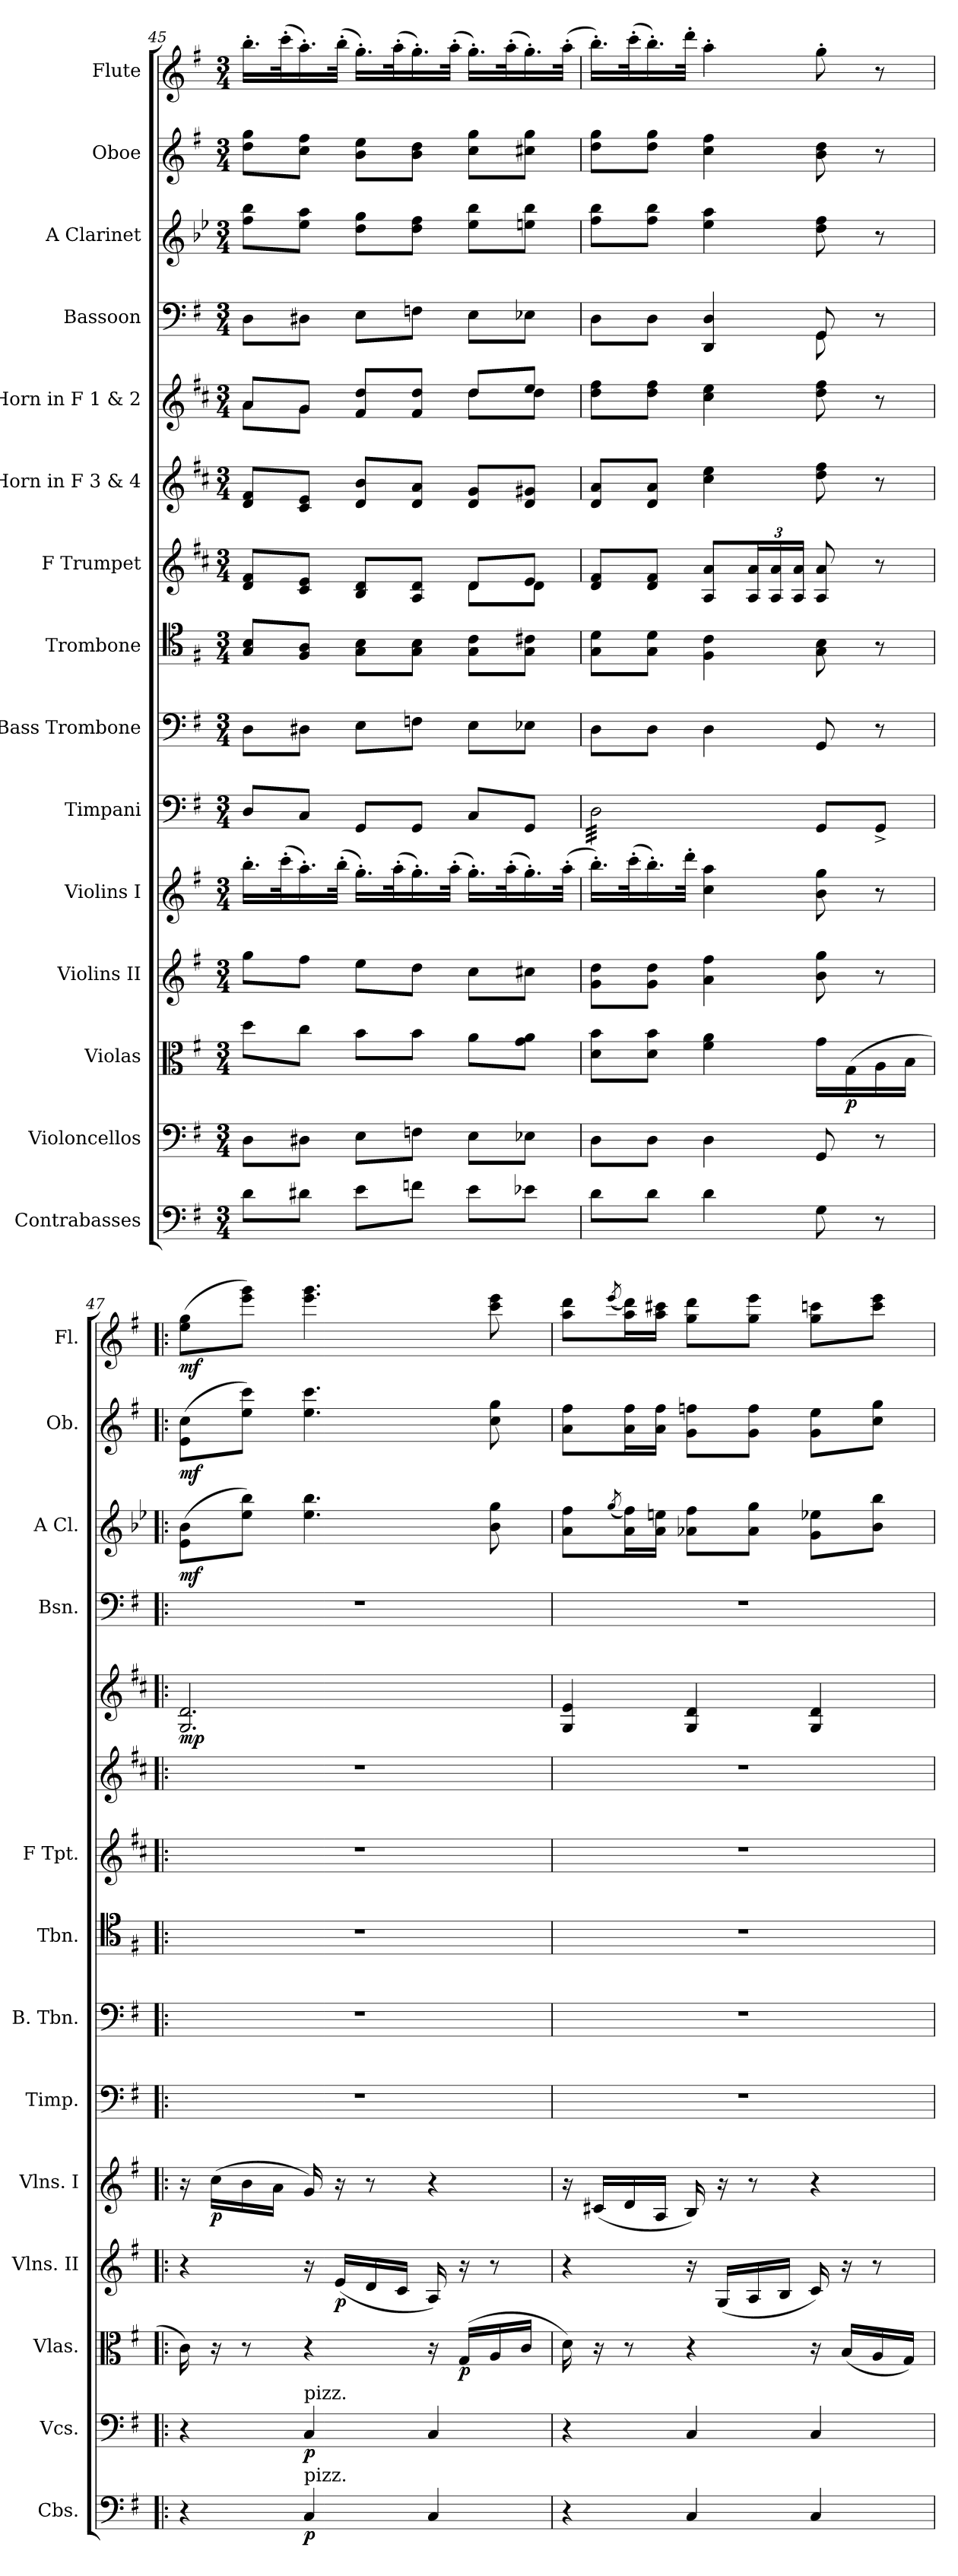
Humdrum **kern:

**kern	**dynam	**kern	**dynam	**kern	**dynam	**kern	**dynam	**kern	**dynam	**kern	**kern	**kern	**kern	**kern	**kern	**dynam	**kern	**kern	**dynam	**kern	**dynam	**kern	**dynam
*part15	*part15	*part14	*part14	*part13	*part13	*part12	*part12	*part11	*part11	*part10	*part9	*part8	*part7	*part6	*part5	*part5	*part4	*part3	*part3	*part2	*part2	*part1	*part1
*staff15	*staff15	*staff14	*staff14	*staff13	*staff13	*staff12	*staff12	*staff11	*staff11	*staff10	*staff9	*staff8	*staff7	*staff6	*staff5	*staff5	*staff4	*staff3	*staff3	*staff2	*staff2	*staff1	*staff1
*I"Contrabasses	*	*I"Violoncellos	*	*I"Violas	*	*I"Violins II	*	*I"Violins I	*	*I"Timpani	*I"Bass Trombone	*I"Trombone	*I"F Trumpet	*I"Horn in F 3 &amp; 4	*I"Horn in F 1 &amp; 2	*	*I"Bassoon	*I"A Clarinet	*	*I"Oboe	*	*I"Flute	*
*I'Cbs.	*	*I'Vcs.	*	*I'Vlas.	*	*I'Vlns. II	*	*I'Vlns. I	*	*I'Timp.	*I'B. Tbn.	*I'Tbn.	*I'F Tpt.	*	*	*	*I'Bsn.	*I'A Cl.	*	*I'Ob.	*	*I'Fl.	*
*clefF4	*	*clefF4	*	*clefC3	*	*clefG2	*	*clefG2	*	*clefF4	*clefF4	*clefC4	*clefG2	*clefG2	*clefG2	*	*clefF4	*clefG2	*	*clefG2	*	*clefG2	*
*ITrd7c12	*	*	*	*	*	*	*	*	*	*	*	*	*ITrd-3c-5	*ITrd4c7	*ITrd4c7	*	*	*ITrd2c3	*	*	*	*	*
*k[f#]	*	*k[f#]	*	*k[f#]	*	*k[f#]	*	*k[f#]	*	*k[f#]	*k[f#]	*k[f#]	*k[f#]	*k[f#]	*k[f#]	*	*k[f#]	*k[f#]	*	*k[f#]	*	*k[f#]	*
*M3/4	*	*M3/4	*	*M3/4	*	*M3/4	*	*M3/4	*	*M3/4	*M3/4	*M3/4	*M3/4	*M3/4	*M3/4	*	*M3/4	*M3/4	*	*M3/4	*	*M3/4	*
=45	=45	=45	=45	=45	=45	=45	=45	=45	=45	=45	=45	=45	=45	=45	=45	=45	=45	=45	=45	=45	=45	=45	=45
*	*	*	*	*	*	*	*	*	*	*	*	*	*^	*	*^	*	*	*	*	*	*	*	*
8D\L	.	8D\L	.	8dd\L	.	8gg\L	.	16.bb'\LL	.	8D/L	8D\L	8G/ 8B/L	8g/ 8b/L	2ryy	8G/ 8B/L	8d/L	8d\L	.	8D\L	8dd\ 8gg\L	.	8dd\ 8gg\L	.	16.bb'\LL	.
.	.	.	.	.	.	.	.	(>32ccc'\K	.	.	.	.	.	.	.	.	.	.	.	.	.	.	.	(>32ccc'\K	.
8D#X\J	.	8D#X\J	.	8cc\J	.	8ff#\J	.	16.aa'\)	.	8C/J	8D#X\J	8F#/ 8A/J	8f#/ 8a/J	.	8F#/ 8A/J	8c/J	8c\J	.	8D#X\J	8cc\ 8ff#\J	.	8cc\ 8ff#\J	.	16.aa'\)	.
.	.	.	.	.	.	.	.	(>32bb'\JJk	.	.	.	.	.	.	.	.	.	.	.	.	.	.	.	(>32bb'\JJk	.
8E\L	.	8E\L	.	8b\L	.	8ee\L	.	16.gg'\LL)	.	8GG/L	8E\L	8G\ 8B\L	8e/ 8g/L	.	8G/ 8e/L	8B/ 8g/L	4ryy	.	8E\L	8b\ 8ee\L	.	8b\ 8ee\L	.	16.gg'\LL)	.
.	.	.	.	.	.	.	.	(>32aa'\K	.	.	.	.	.	.	.	.	.	.	.	.	.	.	.	(>32aa'\K	.
8Fn\J	.	8Fn\J	.	8b\J	.	8dd\J	.	16.gg'\)	.	8GG/J	8Fn\J	8G\ 8B\J	8d/ 8g/J	.	8G/ 8d/J	8B/ 8g/J	.	.	8Fn\J	8b\ 8dd\J	.	8b\ 8dd\J	.	16.gg'\)	.
.	.	.	.	.	.	.	.	(>32aa'\JJk	.	.	.	.	.	.	.	.	.	.	.	.	.	.	.	(>32aa'\JJk	.
8E\L	.	8E\L	.	8a\L	.	8cc\L	.	16.gg'\LL)	.	8C/L	8E\L	8G\ 8c\L	8g/L	8g\L	8G/ 8c/L	8g/L	8g\L	.	8E\L	8cc\ 8gg\L	.	8cc\ 8gg\L	.	16.gg'\LL)	.
.	.	.	.	.	.	.	.	(>32aa'\K	.	.	.	.	.	.	.	.	.	.	.	.	.	.	.	(>32aa'\K	.
8E-X\J	.	8E-X\J	.	8g\ 8a\J	.	8cc#X\J	.	16.gg'\)	.	8GG/J	8E-X\J	8G\ 8c#X\J	8a/J	8g\J	8G/ 8c#X/J	8a/J	8g\J	.	8E-X\J	8cc#X\ 8gg\J	.	8cc#X\ 8gg\J	.	16.gg'\)	.
.	.	.	.	.	.	.	.	(>32aa'\JJk	.	.	.	.	.	.	.	.	.	.	.	.	.	.	.	(>32aa'\JJk	.
*	*	*	*	*	*	*	*	*	*	*	*	*	*v	*v	*	*v	*v	*	*	*	*	*	*	*	*
!!LO:PB:g=z
=46	=46	=46	=46	=46	=46	=46	=46	=46	=46	=46	=46	=46	=46	=46	=46	=46	=46	=46	=46	=46	=46	=46	=46
*	*	*	*	*	*	*	*	*	*	*	*	*	*	*	*	*	*^	*	*	*	*	*	*
*	*	*	*	*	*	*	*	*	*	*tremolo	*	*	*	*	*	*	*	*	*	*	*	*	*	*
8D\L	.	8D\L	.	8d\ 8b\L	.	8g\ 8dd\L	.	16.bb'\LL)	.	32D\LLL	8D\L	8G\ 8d\L	8g/ 8b/L	8G/ 8d/L	8g\ 8b\L	.	8D\L	2ryy	8dd\ 8gg\L	.	8dd\ 8gg\L	.	16.bb'\LL)	.
.	.	.	.	.	.	.	.	.	.	32D\	.	.	.	.	.	.	.	.	.	.	.	.	.	.
.	.	.	.	.	.	.	.	.	.	32D\	.	.	.	.	.	.	.	.	.	.	.	.	.	.
.	.	.	.	.	.	.	.	(>32ccc'\K	.	32D\	.	.	.	.	.	.	.	.	.	.	.	.	(>32ccc'\K	.
8D\J	.	8D\J	.	8d\ 8b\J	.	8g\ 8dd\J	.	16.bb'\)	.	32D\	8D\J	8G\ 8d\J	8g/ 8b/J	8G/ 8d/J	8g\ 8b\J	.	8D\J	.	8dd\ 8gg\J	.	8dd\ 8gg\J	.	16.bb'\)	.
.	.	.	.	.	.	.	.	.	.	32D\	.	.	.	.	.	.	.	.	.	.	.	.	.	.
.	.	.	.	.	.	.	.	.	.	32D\	.	.	.	.	.	.	.	.	.	.	.	.	.	.
.	.	.	.	.	.	.	.	32ddd'\JJk	.	32D\	.	.	.	.	.	.	.	.	.	.	.	.	32ddd'\JJk	.
4D\	.	4D\	.	4f#\ 4a\	.	4a\ 4ff#\	.	4cc\ 4aa\	.	32D\	4D\	4F#\ 4c\	8d/ 8dd/L	4f#\ 4a\	4f#\ 4a\	.	4DD/ 4D/	.	4cc\ 4ff#\	.	4cc\ 4ff#\	.	4aa'\	.
.	.	.	.	.	.	.	.	.	.	32D\	.	.	.	.	.	.	.	.	.	.	.	.	.	.
.	.	.	.	.	.	.	.	.	.	32D\	.	.	.	.	.	.	.	.	.	.	.	.	.	.
.	.	.	.	.	.	.	.	.	.	32D\	.	.	.	.	.	.	.	.	.	.	.	.	.	.
*	*	*	*	*	*	*	*	*	*	*	*	*	*Xbrackettup	*	*	*	*	*	*	*	*	*	*	*
.	.	.	.	.	.	.	.	.	.	32D\	.	.	24d/ 24dd/L	.	.	.	.	.	.	.	.	.	.	.
.	.	.	.	.	.	.	.	.	.	32D\	.	.	.	.	.	.	.	.	.	.	.	.	.	.
.	.	.	.	.	.	.	.	.	.	.	.	.	24d/ 24dd/	.	.	.	.	.	.	.	.	.	.	.
.	.	.	.	.	.	.	.	.	.	32D\	.	.	.	.	.	.	.	.	.	.	.	.	.	.
.	.	.	.	.	.	.	.	.	.	.	.	.	24d/ 24dd/JJ	.	.	.	.	.	.	.	.	.	.	.
.	.	.	.	.	.	.	.	.	.	32D\JJJ	.	.	.	.	.	.	.	.	.	.	.	.	.	.
*	*	*	*	*	*	*	*	*	*	*Xtremolo	*	*	*	*	*	*	*	*	*	*	*	*	*	*
8GG\	.	8GG/	.	16g\LL	.	8b\ 8gg\	.	8b\ 8gg\	.	8GG/L	8GG/	8G\ 8B\	8d/ 8dd/	8g\ 8b\	8g\ 8b\	.	8GG/	8GG\	8b\ 8dd\	.	8b\ 8dd\	.	8gg'\	.
!	!	!	!	!	!LO:DY:b	!	!	!	!	!	!	!	!	!	!	!	!	!	!	!	!	!	!	!
.	.	.	.	(>16G\	p	.	.	.	.	.	.	.	.	.	.	.	.	.	.	.	.	.	.	.
8r	.	8r	.	16A\	.	8r	.	8r	.	8GG^/J	8r	8r	8r	8r	8r	.	8r	8ryy	8r	.	8r	.	8r	.
.	.	.	.	16B\JJ	.	.	.	.	.	.	.	.	.	.	.	.	.	.	.	.	.	.	.	.
*	*	*	*	*	*	*	*	*	*	*	*	*	*	*	*	*	*v	*v	*	*	*	*	*	*
=47!|:	=47!|:	=47!|:	=47!|:	=47!|:	=47!|:	=47!|:	=47!|:	=47!|:	=47!|:	=47!|:	=47!|:	=47!|:	=47!|:	=47!|:	=47!|:	=47!|:	=47!|:	=47!|:	=47!|:	=47!|:	=47!|:	=47!|:	=47!|:
!	!	!	!	!	!	!	!	!	!	!	!	!	!	!	!	!LO:DY:b	!	!	!LO:DY:b	!	!LO:DY:b	!	!LO:DY:b
4r	.	4r	.	16c\)	.	4r	.	16r	.	2.r	2.r	2.r	2.r	2.r	2.C/ 2.G/	mp	2.r	(>8c\ 8g\L	mf	(>8e\ 8cc\L	mf	(>8ee\ 8gg\L	mf
!	!	!	!	!	!	!	!	!	!LO:DY:b	!	!	!	!	!	!	!	!	!	!	!	!	!	!
.	.	.	.	16r	.	.	.	(>16cc\LL	p	.	.	.	.	.	.	.	.	.	.	.	.	.	.
.	.	.	.	8r	.	.	.	16b\	.	.	.	.	.	.	.	.	.	8cc\ 8gg\J)	.	8ee\ 8ccc\J)	.	8eee\ 8ggg\J)	.
.	.	.	.	.	.	.	.	16a\JJ	.	.	.	.	.	.	.	.	.	.	.	.	.	.	.
!	!	!LO:TX:a:t=pizz.	!	!	!	!	!	!	!	!	!	!	!	!	!	!	!	!	!	!	!	!	!
!LO:TX:a:t=pizz.	!	!	!	!	!	!	!	!	!	!	!	!	!	!	!	!	!	!	!	!	!	!	!
!	!LO:DY:b	!	!LO:DY:b	!	!	!	!	!	!	!	!	!	!	!	!	!	!	!	!	!	!	!	!
4CC/	p	4C/	p	4r	.	16r	.	16g/)	.	.	.	.	.	.	.	.	.	4.cc\ 4.gg\	.	4.ee\ 4.ccc\	.	4.eee\ 4.ggg\	.
!	!	!	!	!	!	!	!LO:DY:b	!	!	!	!	!	!	!	!	!	!	!	!	!	!	!	!
.	.	.	.	.	.	(<16e/LL	p	16r	.	.	.	.	.	.	.	.	.	.	.	.	.	.	.
.	.	.	.	.	.	16d/	.	8r	.	.	.	.	.	.	.	.	.	.	.	.	.	.	.
.	.	.	.	.	.	16c/JJ	.	.	.	.	.	.	.	.	.	.	.	.	.	.	.	.	.
4CC/	.	4C/	.	16r	.	16A/)	.	4r	.	.	.	.	.	.	.	.	.	.	.	.	.	.	.
!	!	!	!	!	!LO:DY:b	!	!	!	!	!	!	!	!	!	!	!	!	!	!	!	!	!	!
.	.	.	.	(<16G/LL	p	16r	.	.	.	.	.	.	.	.	.	.	.	.	.	.	.	.	.
.	.	.	.	16A/	.	8r	.	.	.	.	.	.	.	.	.	.	.	8g\ 8ee\	.	8cc\ 8gg\	.	8ccc\ 8eee\	.
.	.	.	.	16c/JJ	.	.	.	.	.	.	.	.	.	.	.	.	.	.	.	.	.	.	.
=48	=48	=48	=48	=48	=48	=48	=48	=48	=48	=48	=48	=48	=48	=48	=48	=48	=48	=48	=48	=48	=48	=48	=48
4r	.	4r	.	16d\)	.	4r	.	16r	.	2.r	2.r	2.r	2.r	2.r	4C/ 4A/	.	2.r	8f#\ 8dd\L	.	8a\ 8ff#\L	.	8aa\ 8ddd\L	.
.	.	.	.	16r	.	.	.	(<16c#X/LL	.	.	.	.	.	.	.	.	.	.	.	.	.	.	.
.	.	.	.	.	.	.	.	.	.	.	.	.	.	.	.	.	.	(>8qee/	.	.	.	(>8qeee/	.
.	.	.	.	8r	.	.	.	16d/	.	.	.	.	.	.	.	.	.	16f#\ 16dd\L)	.	16a\ 16ff#\L	.	16aa\ 16ddd\L)	.
.	.	.	.	.	.	.	.	16A/JJ	.	.	.	.	.	.	.	.	.	16f#\ 16cc#X\JJ	.	16a\ 16ff#\JJ	.	16aa\ 16ccc#X\JJ	.
4CC/	.	4C/	.	4r	.	16r	.	16B/)	.	.	.	.	.	.	4C/ 4G/	.	.	8fn\ 8dd\L	.	8g\ 8ffn\L	.	8gg\ 8ddd\L	.
.	.	.	.	.	.	(<16G/LL	.	16r	.	.	.	.	.	.	.	.	.	.	.	.	.	.	.
.	.	.	.	.	.	16A/	.	8r	.	.	.	.	.	.	.	.	.	8f\ 8ee\J	.	8g\ 8ff\J	.	8gg\ 8eee\J	.
.	.	.	.	.	.	16B/JJ	.	.	.	.	.	.	.	.	.	.	.	.	.	.	.	.	.
4CC/	.	4C/	.	16r	.	16c/)	.	4r	.	.	.	.	.	.	4C/ 4G/	.	.	8e\ 8ccn\L	.	8g\ 8ee\L	.	8gg\ 8cccn\L	.
.	.	.	.	(<16B/LL	.	16r	.	.	.	.	.	.	.	.	.	.	.	.	.	.	.	.	.
.	.	.	.	16A/	.	8r	.	.	.	.	.	.	.	.	.	.	.	8g\ 8gg\J	.	8cc\ 8gg\J	.	8ccc\ 8eee\J	.
.	.	.	.	16G/JJ)	.	.	.	.	.	.	.	.	.	.	.	.	.	.	.	.	.	.	.
=	=	=	=	=	=	=	=	=	=	=	=	=	=	=	=	=	=	=	=	=	=	=	=
*-	*-	*-	*-	*-	*-	*-	*-	*-	*-	*-	*-	*-	*-	*-	*-	*-	*-	*-	*-	*-	*-	*-	*-
